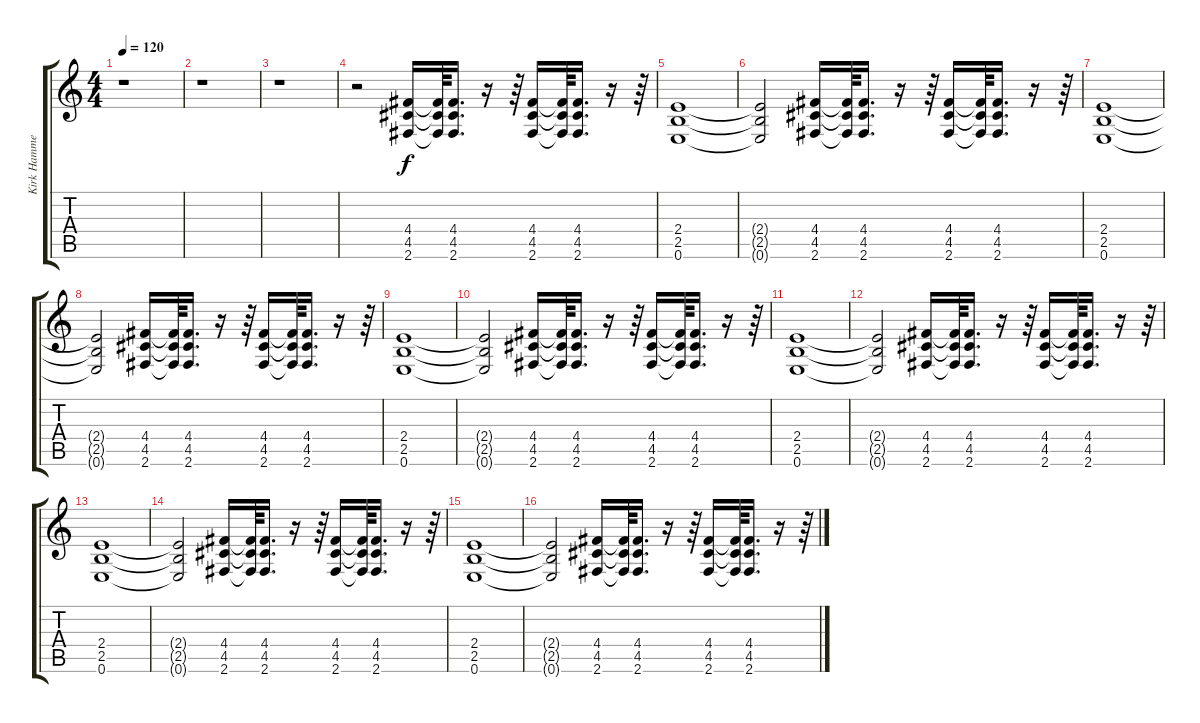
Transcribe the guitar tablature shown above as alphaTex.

\track ("Kirk Hammett" "Kirk Hamme") {instrument distortionguitar}
\staff {score tabs}
\tuning (E4 B3 G3 D3 A2 E2) {hide}
\ts (4 4)
\tempo 120
\clef g2
\ks c
r.1{dy f instrument distortionguitar} |
r.1 |
r.1 |
r.2 (4.4 4.5 2.6).16{volume 11} (4.4{t} 4.5{t} 2.6{t}).64 (4.4 4.5 2.6).16{d} r.16 r.64 (4.4 4.5 2.6).16 (4.4{t} 4.5{t} 2.6{t}).64 (4.4 4.5 2.6).16{d} r.16 r.64 |
(2.4 2.5 0.6).1 |
(2.4{t} 2.5{t} 0.6{t}).2 (4.4 4.5 2.6).16 (4.4{t} 4.5{t} 2.6{t}).64 (4.4 4.5 2.6).16{d} r.16 r.64 (4.4 4.5 2.6).16 (4.4{t} 4.5{t} 2.6{t}).64 (4.4 4.5 2.6).16{d} r.16 r.64 |
(2.4 2.5 0.6).1 |
(2.4{t} 2.5{t} 0.6{t}).2 (4.4 4.5 2.6).16 (4.4{t} 4.5{t} 2.6{t}).64 (4.4 4.5 2.6).16{d} r.16 r.64 (4.4 4.5 2.6).16 (4.4{t} 4.5{t} 2.6{t}).64 (4.4 4.5 2.6).16{d} r.16 r.64 |
(2.4 2.5 0.6).1 |
(2.4{t} 2.5{t} 0.6{t}).2 (4.4 4.5 2.6).16 (4.4{t} 4.5{t} 2.6{t}).64 (4.4 4.5 2.6).16{d} r.16 r.64 (4.4 4.5 2.6).16 (4.4{t} 4.5{t} 2.6{t}).64 (4.4 4.5 2.6).16{d} r.16 r.64 |
(2.4 2.5 0.6).1 |
(2.4{t} 2.5{t} 0.6{t}).2 (4.4 4.5 2.6).16 (4.4{t} 4.5{t} 2.6{t}).64 (4.4 4.5 2.6).16{d} r.16 r.64 (4.4 4.5 2.6).16 (4.4{t} 4.5{t} 2.6{t}).64 (4.4 4.5 2.6).16{d} r.16 r.64 |
(2.4 2.5 0.6).1 |
(2.4{t} 2.5{t} 0.6{t}).2 (4.4 4.5 2.6).16 (4.4{t} 4.5{t} 2.6{t}).64 (4.4 4.5 2.6).16{d} r.16 r.64 (4.4 4.5 2.6).16 (4.4{t} 4.5{t} 2.6{t}).64 (4.4 4.5 2.6).16{d} r.16 r.64 |
(2.4 2.5 0.6).1 |
(2.4{t} 2.5{t} 0.6{t}).2 (4.4 4.5 2.6).16 (4.4{t} 4.5{t} 2.6{t}).64 (4.4 4.5 2.6).16{d} r.16 r.64 (4.4 4.5 2.6).16 (4.4{t} 4.5{t} 2.6{t}).64 (4.4 4.5 2.6).16{d} r.16 r.64
